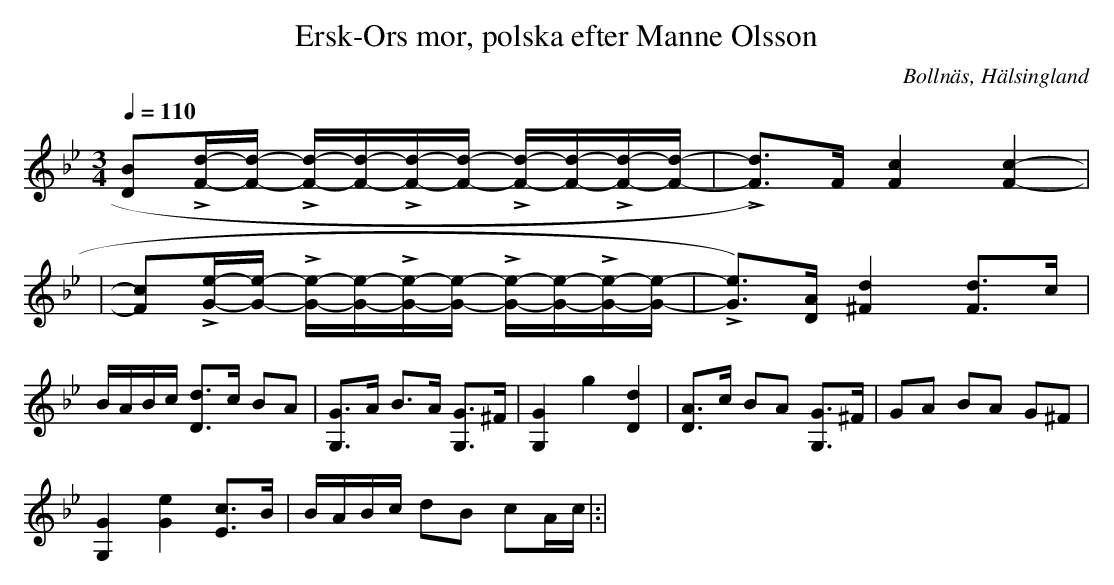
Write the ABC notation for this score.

X:1
T: Ersk-Ors mor, polska efter Manne Olsson
O:Bollnäs, Hälsingland
M:3/4
L:1/8
Q:1/4=110
K:Gm
[D B]L[F/d/]-[F/d/] - L[F/d/]-[F/d/]-L[F/d/]-[F/d/] - L[F/d/]-[F/d/]-L[F/d/]-[F/d/]-| L[F d])>F [-F2 c2] [F2 c2]-|
|[F c]L[G/e/]-[G/e/] - L[G/e/]-[G/e/]-L[G/e/]-[G/e/] - L[G/e/]-[G/e/]-L[G/e/]-[G/e/]-| L[Ge])>[D A] [^F2 d2] [F d]>c|
B/A/B/c/ [D d]>c BA|[G, G]>A B>A [G, G]>^F|[G,2 G2] g2 [D2 d2]|[D A]>c BA [G, G]>^F|GA BA G^F|
[G,2 G2] [G2 e2] [E c]>B|B/A/B/c/ dB cA/c/|:|
